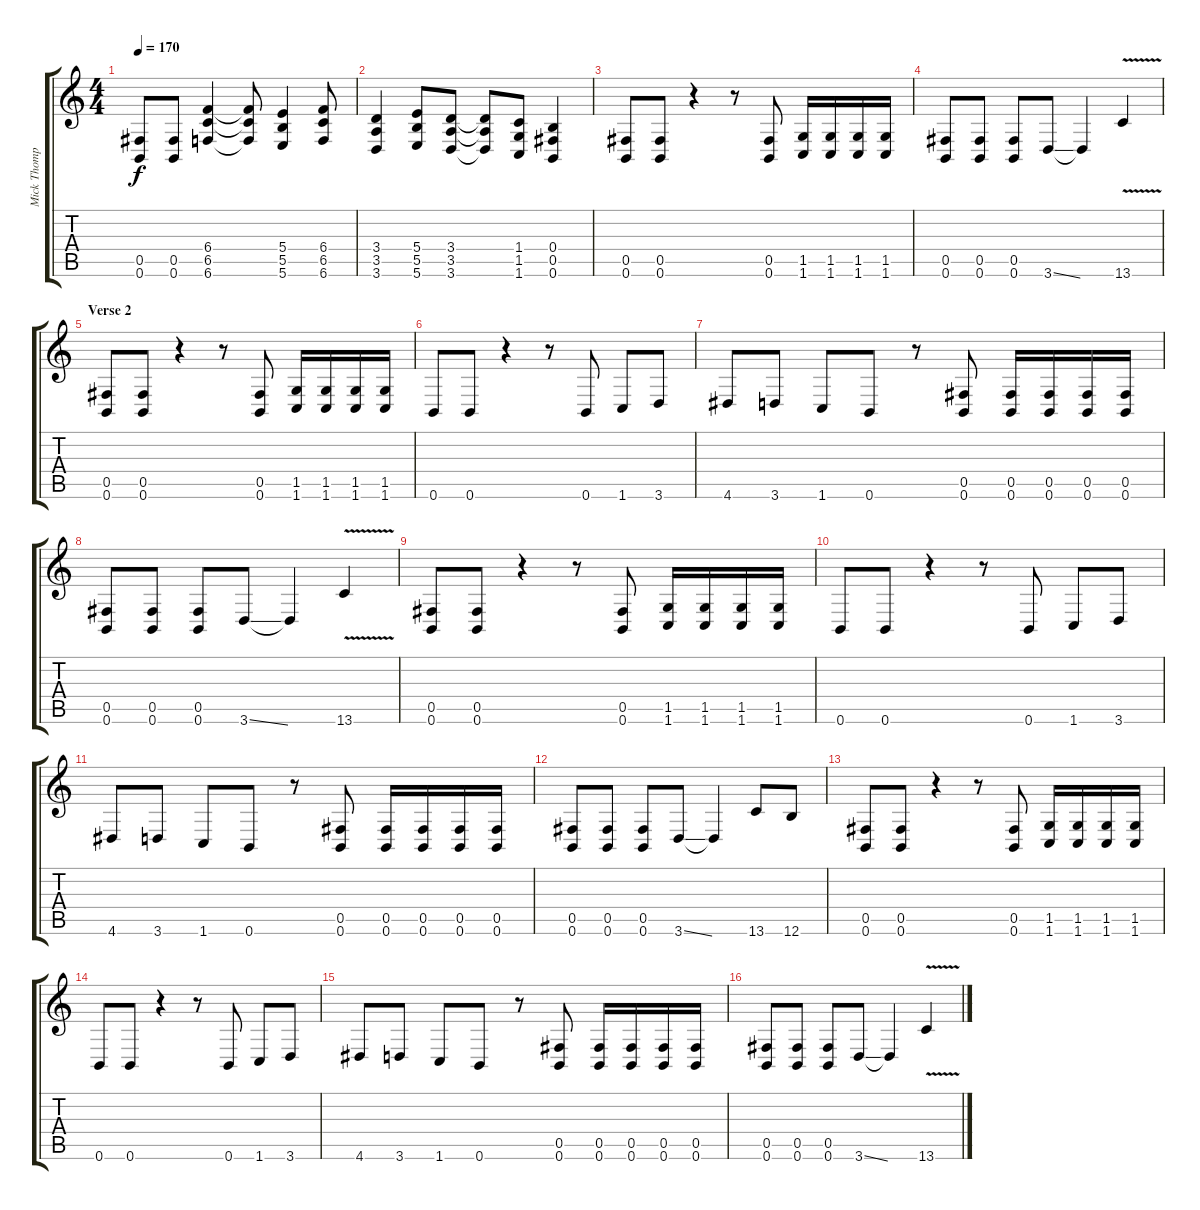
\track ("Mick Thompson" "Mick Thomp") {instrument distortionguitar}
\staff {score tabs}
\tuning (Db4 Ab3 E3 B2 Gb2 B1) {hide}
\ts (4 4)
\tempo 170
\clef g2
\ks c
(0.5 0.6).8{dy f} (0.5 0.6).8 (6.4 6.5 6.6).4 (6.4{t} 6.5{t} 6.6{t}).8 (5.4 5.5 5.6).4 (6.4 6.5 6.6).8 |
(3.4 3.5 3.6).4 (5.4 5.5 5.6).8 (3.4 3.5 3.6).8 (3.4{t} 3.5{t} 3.6{t}).8 (1.4 1.5 1.6).8 (0.4 0.5 0.6).4 |
(0.5 0.6).8 (0.5 0.6).8 r.4 r.8 (0.5 0.6).8 (1.5 1.6).16 (1.5 1.6).16 (1.5 1.6).16 (1.5 1.6).16 |
(0.5 0.6).8 (0.5 0.6).8 (0.5 0.6).8 3.6{ss}.8 3.6{t}.4 13.6{v}.4 |
\section ("" "Verse 2")
(0.5 0.6).8 (0.5 0.6).8 r.4 r.8 (0.5 0.6).8 (1.5 1.6).16 (1.5 1.6).16 (1.5 1.6).16 (1.5 1.6).16 |
0.6.8 0.6.8 r.4 r.8 0.6.8 1.6.8 3.6.8 |
4.6.8 3.6.8 1.6.8 0.6.8 r.8 (0.5 0.6).8 (0.5 0.6).16 (0.5 0.6).16 (0.5 0.6).16 (0.5 0.6).16 |
(0.5 0.6).8 (0.5 0.6).8 (0.5 0.6).8 3.6{ss}.8 3.6{t}.4 13.6{v}.4 |
(0.5 0.6).8 (0.5 0.6).8 r.4 r.8 (0.5 0.6).8 (1.5 1.6).16 (1.5 1.6).16 (1.5 1.6).16 (1.5 1.6).16 |
0.6.8 0.6.8 r.4 r.8 0.6.8 1.6.8 3.6.8 |
4.6.8 3.6.8 1.6.8 0.6.8 r.8 (0.5 0.6).8 (0.5 0.6).16 (0.5 0.6).16 (0.5 0.6).16 (0.5 0.6).16 |
(0.5 0.6).8 (0.5 0.6).8 (0.5 0.6).8 3.6{ss}.8 3.6{t}.4 13.6.8 12.6.8 |
(0.5 0.6).8 (0.5 0.6).8 r.4 r.8 (0.5 0.6).8 (1.5 1.6).16 (1.5 1.6).16 (1.5 1.6).16 (1.5 1.6).16 |
0.6.8 0.6.8 r.4 r.8 0.6.8 1.6.8 3.6.8 |
4.6.8 3.6.8 1.6.8 0.6.8 r.8 (0.5 0.6).8 (0.5 0.6).16 (0.5 0.6).16 (0.5 0.6).16 (0.5 0.6).16 |
(0.5 0.6).8 (0.5 0.6).8 (0.5 0.6).8 3.6{ss}.8 3.6{t}.4 13.6{v}.4
